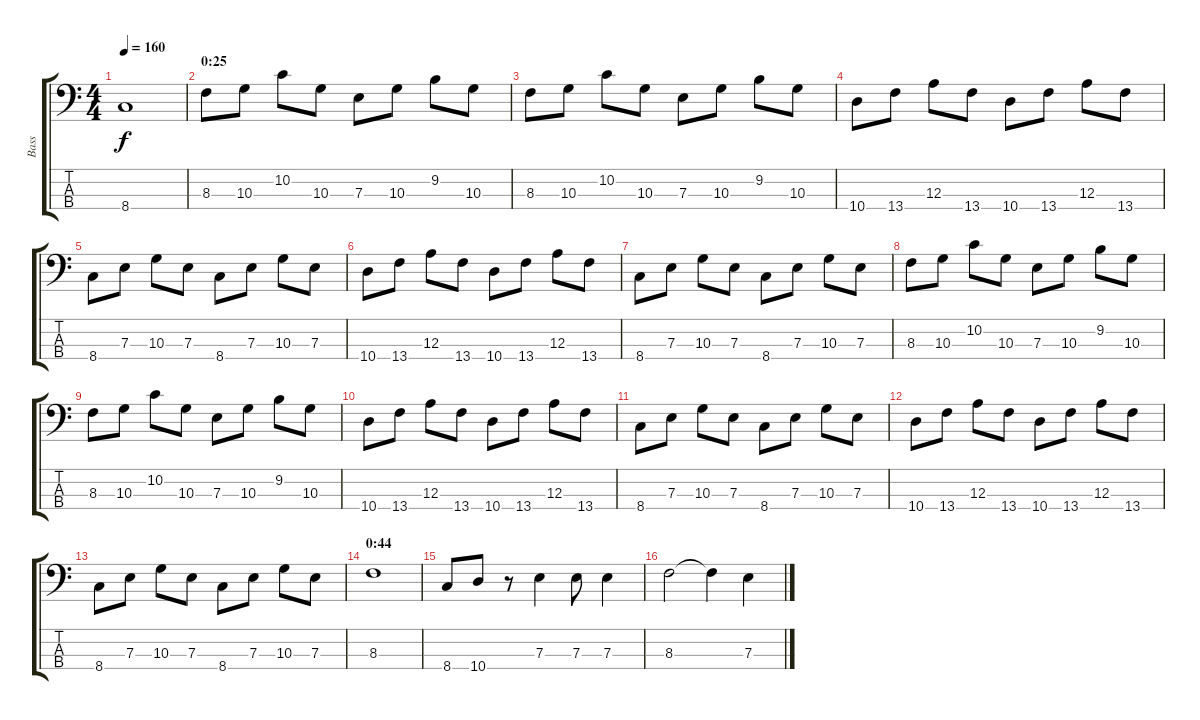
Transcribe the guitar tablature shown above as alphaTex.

\track ("Bass" "Bass") {instrument synthbass2}
\staff {score tabs}
\tuning (G2 D2 A1 E1) {hide}
\ts (4 4)
\tempo 160
\clef f4
\ks c
8.4.1{dy f} |
\section ("" "0:25")
8.3.8 10.3.8 10.2.8 10.3.8 7.3.8 10.3.8 9.2.8 10.3.8 |
8.3.8 10.3.8 10.2.8 10.3.8 7.3.8 10.3.8 9.2.8 10.3.8 |
10.4.8 13.4.8 12.3.8 13.4.8 10.4.8 13.4.8 12.3.8 13.4.8 |
8.4.8 7.3.8 10.3.8 7.3.8 8.4.8 7.3.8 10.3.8 7.3.8 |
10.4.8 13.4.8 12.3.8 13.4.8 10.4.8 13.4.8 12.3.8 13.4.8 |
8.4.8 7.3.8 10.3.8 7.3.8 8.4.8 7.3.8 10.3.8 7.3.8 |
8.3.8 10.3.8 10.2.8 10.3.8 7.3.8 10.3.8 9.2.8 10.3.8 |
8.3.8 10.3.8 10.2.8 10.3.8 7.3.8 10.3.8 9.2.8 10.3.8 |
10.4.8 13.4.8 12.3.8 13.4.8 10.4.8 13.4.8 12.3.8 13.4.8 |
8.4.8 7.3.8 10.3.8 7.3.8 8.4.8 7.3.8 10.3.8 7.3.8 |
10.4.8 13.4.8 12.3.8 13.4.8 10.4.8 13.4.8 12.3.8 13.4.8 |
8.4.8 7.3.8 10.3.8 7.3.8 8.4.8 7.3.8 10.3.8 7.3.8 |
\section ("" "0:44")
8.3.1 |
8.4.8 10.4.8 r.8 7.3.4 7.3.8 7.3.4 |
8.3.2 8.3{t}.4 7.3.4
